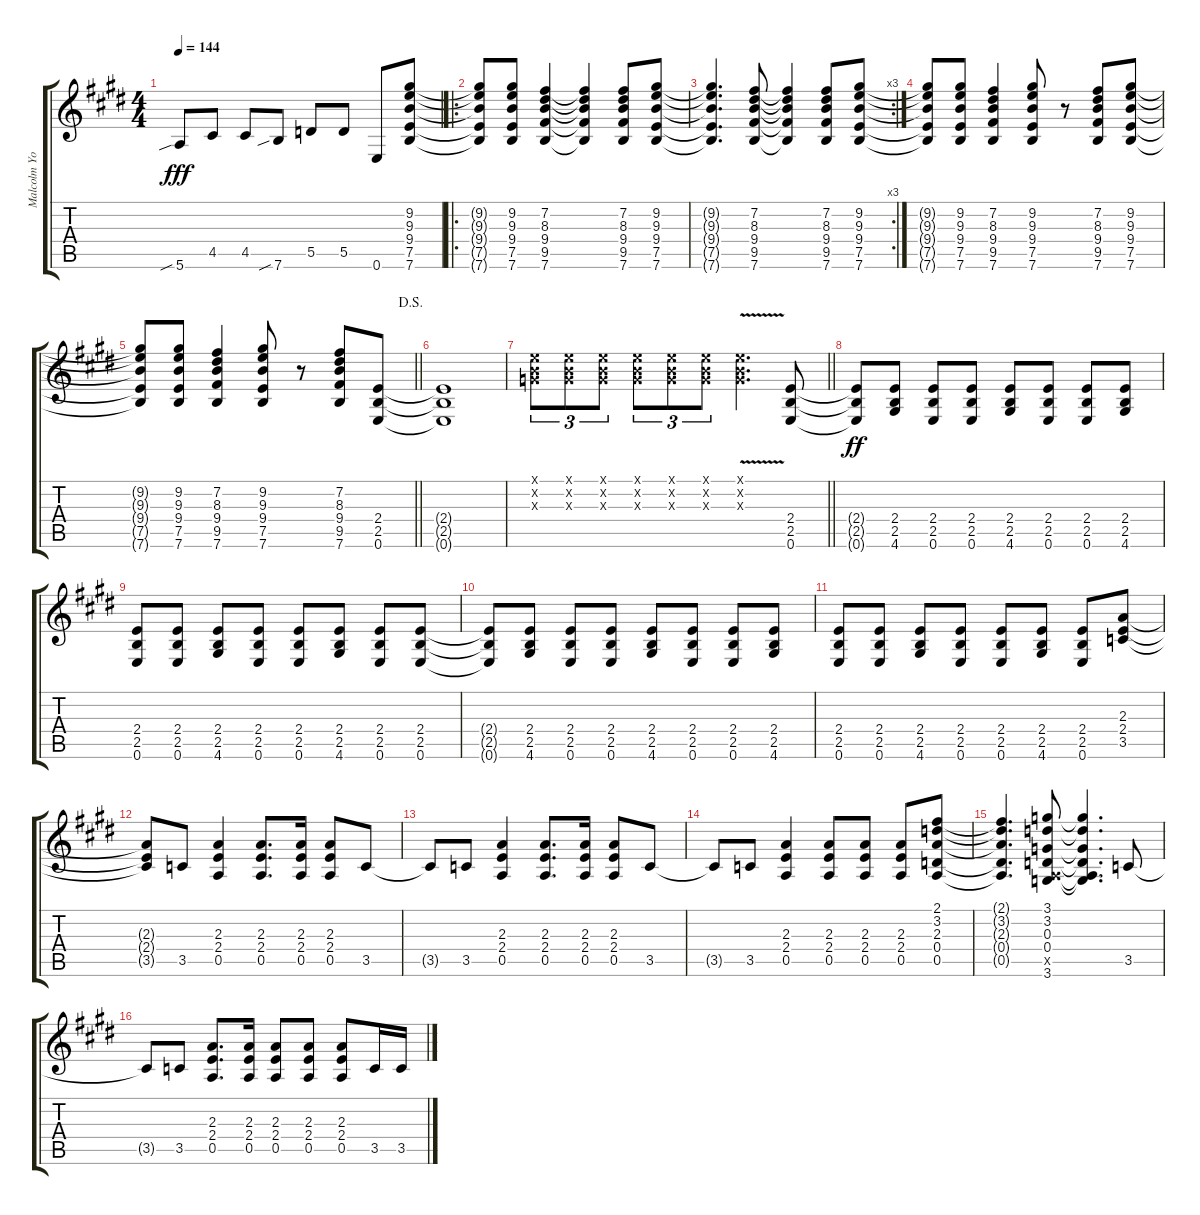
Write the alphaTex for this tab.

\track ("Malcolm Young" "Malcolm Yo") {instrument distortionguitar}
\staff {score tabs}
\tuning (E4 B3 G3 D3 A2 E2) {hide}
\ts (4 4)
\tempo 144
\clef g2
\ks c#minor
5.6{sib}.8{dy fff} 4.5.8 4.5.8 7.6{sib}.8 5.5.8 5.5.8 0.6.8 (9.2 9.3 9.4 7.5 7.6).8 |
\ro
\ks e
(9.2{t} 9.3{t} 9.4{t} 7.5{t} 7.6{t}).8 (9.2 9.3 9.4 7.5 7.6).8 (7.2 8.3 9.4 9.5 7.6).4 (7.2{t} 8.3{t} 9.4{t} 9.5{t} 7.6{t}).4 (7.2 8.3 9.4 9.5 7.6).8 (9.2 9.3 9.4 7.5 7.6).8 |
\rc 3
\ks c#minor
(9.2{t} 9.3{t} 9.4{t} 7.5{t} 7.6{t}).4{d} (7.2 8.3 9.4 9.5 7.6).8 (7.2{t} 8.3{t} 9.4{t} 9.5{t} 7.6{t}).4 (7.2 8.3 9.4 9.5 7.6).8 (9.2 9.3 9.4 7.5 7.6).8 |
(9.2{t} 9.3{t} 9.4{t} 7.5{t} 7.6{t}).8 (9.2 9.3 9.4 7.5 7.6).8 (7.2 8.3 9.4 9.5 7.6).4 (9.2 9.3 9.4 7.5 7.6).8 r.8 (7.2 8.3 9.4 9.5 7.6).8 (9.2 9.3 9.4 7.5 7.6).8 |
\jump dalsegno
\barLineRight lightlight
(9.2{t} 9.3{t} 9.4{t} 7.5{t} 7.6{t}).8 (9.2 9.3 9.4 7.5 7.6).8 (7.2 8.3 9.4 9.5 7.6).4 (9.2 9.3 9.4 7.5 7.6).8 r.8 (7.2 8.3 9.4 9.5 7.6).8 (2.4 2.5 0.6).8 |
\ks e
(2.4{t} 2.5{t} 0.6{t}).1 |
\barLineRight lightlight
\ks c#minor
(0.1{x} 0.2{x} 0.3{x}).8{tu (3 2)} (0.1{x} 0.2{x} 0.3{x}).8{tu (3 2)} (0.1{x} 0.2{x} 0.3{x}).8{tu (3 2)} (0.1{x} 0.2{x} 0.3{x}).8{tu (3 2)} (0.1{x} 0.2{x} 0.3{x}).8{tu (3 2)} (0.1{x} 0.2{x} 0.3{x}).8{tu (3 2)} (0.1{v x} 0.2{v x} 0.3{v x}).4{d} (2.4 2.5 0.6).8 |
\ks e
(2.4{t} 2.5{t} 0.6{t}).8{dy ff} (2.4 2.5 4.6).8 (2.4 2.5 0.6).8 (2.4 2.5 0.6).8 (2.4 2.5 4.6).8 (2.4 2.5 0.6).8 (2.4 2.5 0.6).8 (2.4 2.5 4.6).8 |
\ks c#minor
(2.4 2.5 0.6).8 (2.4 2.5 0.6).8 (2.4 2.5 4.6).8 (2.4 2.5 0.6).8 (2.4 2.5 0.6).8 (2.4 2.5 4.6).8 (2.4 2.5 0.6).8 (2.4 2.5 0.6).8 |
(2.4{t} 2.5{t} 0.6{t}).8 (2.4 2.5 4.6).8 (2.4 2.5 0.6).8 (2.4 2.5 0.6).8 (2.4 2.5 4.6).8 (2.4 2.5 0.6).8 (2.4 2.5 0.6).8 (2.4 2.5 4.6).8 |
(2.4 2.5 0.6).8 (2.4 2.5 0.6).8 (2.4 2.5 4.6).8 (2.4 2.5 0.6).8 (2.4 2.5 0.6).8 (2.4 2.5 4.6).8 (2.4 2.5 0.6).8 (2.3 2.4 3.5).8 |
\ks e
(2.3{t} 2.4{t} 3.5{t}).8 3.5.8 (2.3 2.4 0.5).4 (2.3 2.4 0.5).8{d} (2.3 2.4 0.5).16 (2.3 2.4 0.5).8 3.5.8 |
\ks c#minor
3.5{t}.8 3.5.8 (2.3 2.4 0.5).4 (2.3 2.4 0.5).8{d} (2.3 2.4 0.5).16 (2.3 2.4 0.5).8 3.5.8 |
3.5{t}.8 3.5.8 (2.3 2.4 0.5).4 (2.3 2.4 0.5).8 (2.3 2.4 0.5).8 (2.3 2.4 0.5).8 (2.1 3.2 2.3 0.4 0.5).8 |
(2.1{t} 3.2{t} 2.3{t} 0.4{t} 0.5{t}).4{d} (3.1 3.2 0.3 0.4 0.5{x} 3.6).8 (3.1{t} 3.2{t} 0.3{t} 0.4{t} 0.5{t} 3.6{t}).4{d} 3.5.8 |
\ks e
3.5{t}.8 3.5.8 (2.3 2.4 0.5).8{d} (2.3 2.4 0.5).16 (2.3 2.4 0.5).8 (2.3 2.4 0.5).8 (2.3 2.4 0.5).8 3.5.16 3.5.16
